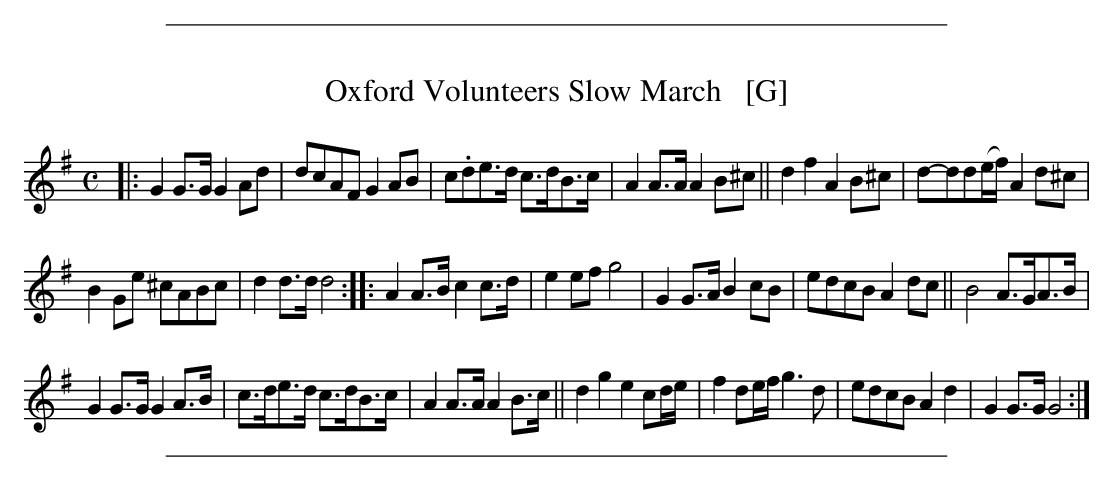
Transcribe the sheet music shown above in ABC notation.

X:1
T: Oxford Volunteers Slow March   [G]
M: C
L: 1/8
K: G
|:\
G2G>G G2Ad | dcAF G2AB | c.de>d c>dB>c | A2A>A A2B^c || d2f2 A2B^c | d-dd(e/f/) A2d^c |
B2Ge ^cABc | d2d>d d4 :: A2A>B c2c>d | e2ef g4 | G2G>A B2cB | edcB A2dc || B4 A>GA>B |
G2G>G G2A>B | c>de>d c>dB>c | A2A>A A2B>c || d2g2 e2 cd/e/ | f2de/f/ g3d | edcB A2d2 | G2G>G G4 :|
